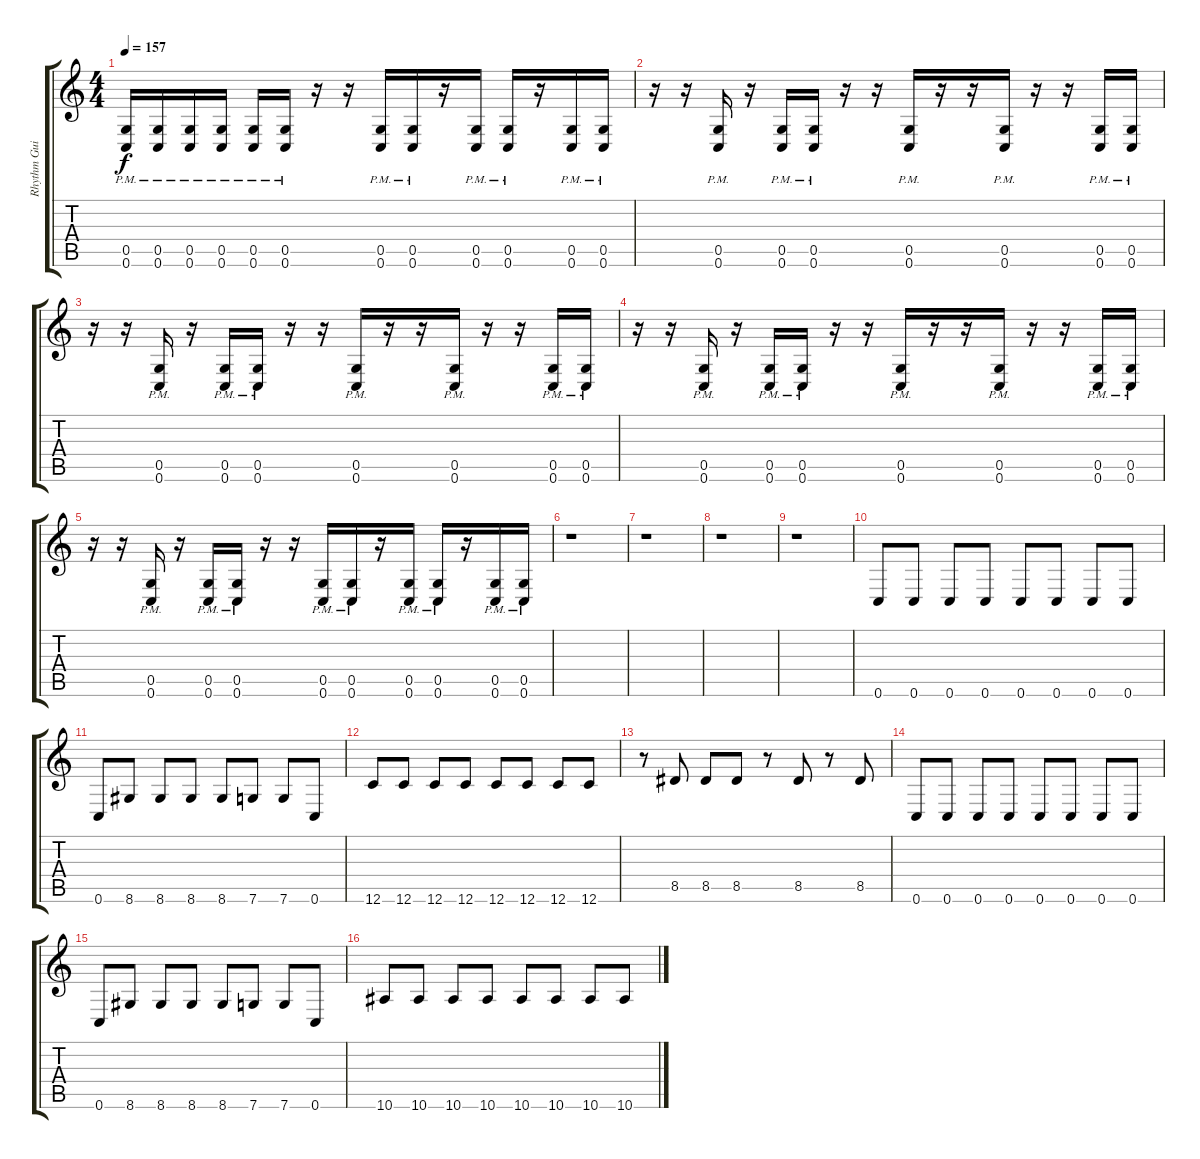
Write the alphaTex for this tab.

\track ("Rhythm Guitar 1" "Rhythm Gui") {instrument distortionguitar}
\staff {score tabs}
\tuning (D4 A3 F3 C3 G2 C2) {hide}
\ts (4 4)
\tempo 157
\clef g2
\ks c
(0.5{pm} 0.6{pm}).16{dy f} (0.5{pm} 0.6{pm}).16 (0.5{pm} 0.6{pm}).16 (0.5{pm} 0.6{pm}).16 (0.5{pm} 0.6{pm}).16 (0.5{pm} 0.6{pm}).16 r.16 r.16 (0.5{pm} 0.6{pm}).16 (0.5{pm} 0.6{pm}).16 r.16 (0.5{pm} 0.6{pm}).16 (0.5{pm} 0.6{pm}).16 r.16 (0.5{pm} 0.6{pm}).16 (0.5{pm} 0.6{pm}).16 |
r.16 r.16 (0.5{pm} 0.6{pm}).16 r.16 (0.5{pm} 0.6{pm}).16 (0.5{pm} 0.6{pm}).16 r.16 r.16 (0.5{pm} 0.6{pm}).16 r.16 r.16 (0.5{pm} 0.6{pm}).16 r.16 r.16 (0.5{pm} 0.6{pm}).16 (0.5{pm} 0.6{pm}).16 |
r.16 r.16 (0.5{pm} 0.6{pm}).16 r.16 (0.5{pm} 0.6{pm}).16 (0.5{pm} 0.6{pm}).16 r.16 r.16 (0.5{pm} 0.6{pm}).16 r.16 r.16 (0.5{pm} 0.6{pm}).16 r.16 r.16 (0.5{pm} 0.6{pm}).16 (0.5{pm} 0.6{pm}).16 |
r.16 r.16 (0.5{pm} 0.6{pm}).16 r.16 (0.5{pm} 0.6{pm}).16 (0.5{pm} 0.6{pm}).16 r.16 r.16 (0.5{pm} 0.6{pm}).16 r.16 r.16 (0.5{pm} 0.6{pm}).16 r.16 r.16 (0.5{pm} 0.6{pm}).16 (0.5{pm} 0.6{pm}).16 |
r.16 r.16 (0.5{pm} 0.6{pm}).16 r.16 (0.5{pm} 0.6{pm}).16 (0.5{pm} 0.6{pm}).16 r.16 r.16 (0.5{pm} 0.6{pm}).16 (0.5{pm} 0.6{pm}).16 r.16 (0.5{pm} 0.6{pm}).16 (0.5{pm} 0.6{pm}).16 r.16 (0.5{pm} 0.6{pm}).16 (0.5{pm} 0.6{pm}).16 |
r.1 |
r.1 |
r.1 |
r.1 |
0.6.8 0.6.8 0.6.8 0.6.8 0.6.8 0.6.8 0.6.8 0.6.8 |
0.6.8 8.6.8 8.6.8 8.6.8 8.6.8 7.6.8 7.6.8 0.6.8 |
12.6.8 12.6.8 12.6.8 12.6.8 12.6.8 12.6.8 12.6.8 12.6.8 |
r.8 8.5.8 8.5.8 8.5.8 r.8 8.5.8 r.8 8.5.8 |
0.6.8 0.6.8 0.6.8 0.6.8 0.6.8 0.6.8 0.6.8 0.6.8 |
0.6.8 8.6.8 8.6.8 8.6.8 8.6.8 7.6.8 7.6.8 0.6.8 |
10.6.8 10.6.8 10.6.8 10.6.8 10.6.8 10.6.8 10.6.8 10.6.8
